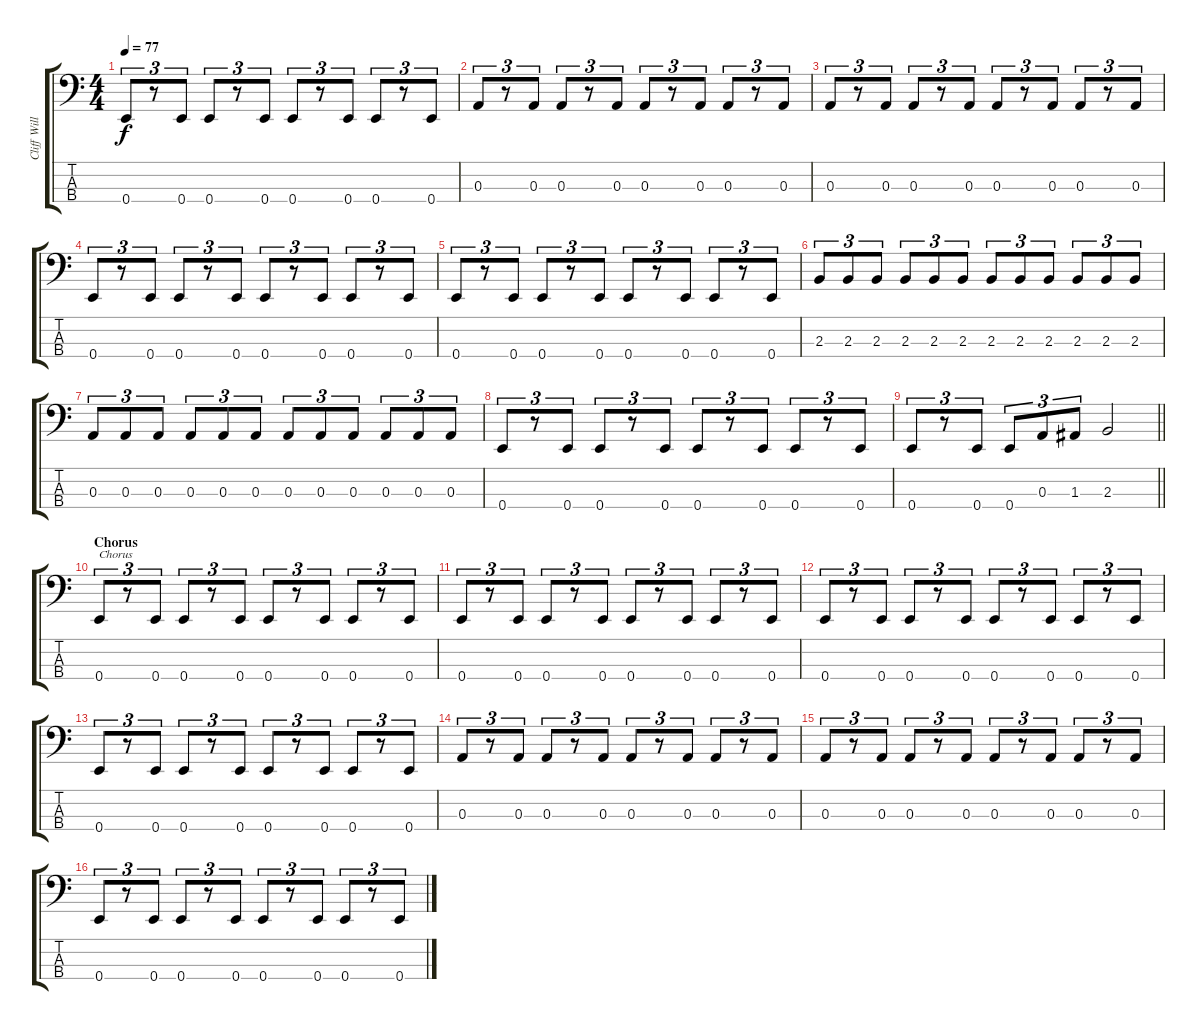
\track ("Cliff Williams" "Cliff Will") {instrument electricbassfinger}
\staff {score tabs}
\tuning (G2 D2 A1 E1) {hide}
\ts (4 4)
\tempo 77
\clef f4
\ks c
0.4.8{tu (3 2) dy f} r.8{tu (3 2)} 0.4.8{tu (3 2)} 0.4.8{tu (3 2)} r.8{tu (3 2)} 0.4.8{tu (3 2)} 0.4.8{tu (3 2)} r.8{tu (3 2)} 0.4.8{tu (3 2)} 0.4.8{tu (3 2)} r.8{tu (3 2)} 0.4.8{tu (3 2)} |
0.3.8{tu (3 2)} r.8{tu (3 2)} 0.3.8{tu (3 2)} 0.3.8{tu (3 2)} r.8{tu (3 2)} 0.3.8{tu (3 2)} 0.3.8{tu (3 2)} r.8{tu (3 2)} 0.3.8{tu (3 2)} 0.3.8{tu (3 2)} r.8{tu (3 2)} 0.3.8{tu (3 2)} |
0.3.8{tu (3 2)} r.8{tu (3 2)} 0.3.8{tu (3 2)} 0.3.8{tu (3 2)} r.8{tu (3 2)} 0.3.8{tu (3 2)} 0.3.8{tu (3 2)} r.8{tu (3 2)} 0.3.8{tu (3 2)} 0.3.8{tu (3 2)} r.8{tu (3 2)} 0.3.8{tu (3 2)} |
0.4.8{tu (3 2)} r.8{tu (3 2)} 0.4.8{tu (3 2)} 0.4.8{tu (3 2)} r.8{tu (3 2)} 0.4.8{tu (3 2)} 0.4.8{tu (3 2)} r.8{tu (3 2)} 0.4.8{tu (3 2)} 0.4.8{tu (3 2)} r.8{tu (3 2)} 0.4.8{tu (3 2)} |
0.4.8{tu (3 2)} r.8{tu (3 2)} 0.4.8{tu (3 2)} 0.4.8{tu (3 2)} r.8{tu (3 2)} 0.4.8{tu (3 2)} 0.4.8{tu (3 2)} r.8{tu (3 2)} 0.4.8{tu (3 2)} 0.4.8{tu (3 2)} r.8{tu (3 2)} 0.4.8{tu (3 2)} |
2.3.8{tu (3 2)} 2.3.8{tu (3 2)} 2.3.8{tu (3 2)} 2.3.8{tu (3 2)} 2.3.8{tu (3 2)} 2.3.8{tu (3 2)} 2.3.8{tu (3 2)} 2.3.8{tu (3 2)} 2.3.8{tu (3 2)} 2.3.8{tu (3 2)} 2.3.8{tu (3 2)} 2.3.8{tu (3 2)} |
0.3.8{tu (3 2)} 0.3.8{tu (3 2)} 0.3.8{tu (3 2)} 0.3.8{tu (3 2)} 0.3.8{tu (3 2)} 0.3.8{tu (3 2)} 0.3.8{tu (3 2)} 0.3.8{tu (3 2)} 0.3.8{tu (3 2)} 0.3.8{tu (3 2)} 0.3.8{tu (3 2)} 0.3.8{tu (3 2)} |
0.4.8{tu (3 2)} r.8{tu (3 2)} 0.4.8{tu (3 2)} 0.4.8{tu (3 2)} r.8{tu (3 2)} 0.4.8{tu (3 2)} 0.4.8{tu (3 2)} r.8{tu (3 2)} 0.4.8{tu (3 2)} 0.4.8{tu (3 2)} r.8{tu (3 2)} 0.4.8{tu (3 2)} |
\barLineRight lightlight
0.4.8{tu (3 2)} r.8{tu (3 2)} 0.4.8{tu (3 2)} 0.4.8{tu (3 2)} 0.3.8{tu (3 2)} 1.3.8{tu (3 2)} 2.3.2 |
\section ("" "Chorus")
0.4.8{tu (3 2) txt "Chorus"} r.8{tu (3 2)} 0.4.8{tu (3 2)} 0.4.8{tu (3 2)} r.8{tu (3 2)} 0.4.8{tu (3 2)} 0.4.8{tu (3 2)} r.8{tu (3 2)} 0.4.8{tu (3 2)} 0.4.8{tu (3 2)} r.8{tu (3 2)} 0.4.8{tu (3 2)} |
0.4.8{tu (3 2)} r.8{tu (3 2)} 0.4.8{tu (3 2)} 0.4.8{tu (3 2)} r.8{tu (3 2)} 0.4.8{tu (3 2)} 0.4.8{tu (3 2)} r.8{tu (3 2)} 0.4.8{tu (3 2)} 0.4.8{tu (3 2)} r.8{tu (3 2)} 0.4.8{tu (3 2)} |
0.4.8{tu (3 2)} r.8{tu (3 2)} 0.4.8{tu (3 2)} 0.4.8{tu (3 2)} r.8{tu (3 2)} 0.4.8{tu (3 2)} 0.4.8{tu (3 2)} r.8{tu (3 2)} 0.4.8{tu (3 2)} 0.4.8{tu (3 2)} r.8{tu (3 2)} 0.4.8{tu (3 2)} |
0.4.8{tu (3 2)} r.8{tu (3 2)} 0.4.8{tu (3 2)} 0.4.8{tu (3 2)} r.8{tu (3 2)} 0.4.8{tu (3 2)} 0.4.8{tu (3 2)} r.8{tu (3 2)} 0.4.8{tu (3 2)} 0.4.8{tu (3 2)} r.8{tu (3 2)} 0.4.8{tu (3 2)} |
0.3.8{tu (3 2)} r.8{tu (3 2)} 0.3.8{tu (3 2)} 0.3.8{tu (3 2)} r.8{tu (3 2)} 0.3.8{tu (3 2)} 0.3.8{tu (3 2)} r.8{tu (3 2)} 0.3.8{tu (3 2)} 0.3.8{tu (3 2)} r.8{tu (3 2)} 0.3.8{tu (3 2)} |
0.3.8{tu (3 2)} r.8{tu (3 2)} 0.3.8{tu (3 2)} 0.3.8{tu (3 2)} r.8{tu (3 2)} 0.3.8{tu (3 2)} 0.3.8{tu (3 2)} r.8{tu (3 2)} 0.3.8{tu (3 2)} 0.3.8{tu (3 2)} r.8{tu (3 2)} 0.3.8{tu (3 2)} |
0.4.8{tu (3 2)} r.8{tu (3 2)} 0.4.8{tu (3 2)} 0.4.8{tu (3 2)} r.8{tu (3 2)} 0.4.8{tu (3 2)} 0.4.8{tu (3 2)} r.8{tu (3 2)} 0.4.8{tu (3 2)} 0.4.8{tu (3 2)} r.8{tu (3 2)} 0.4.8{tu (3 2)}
